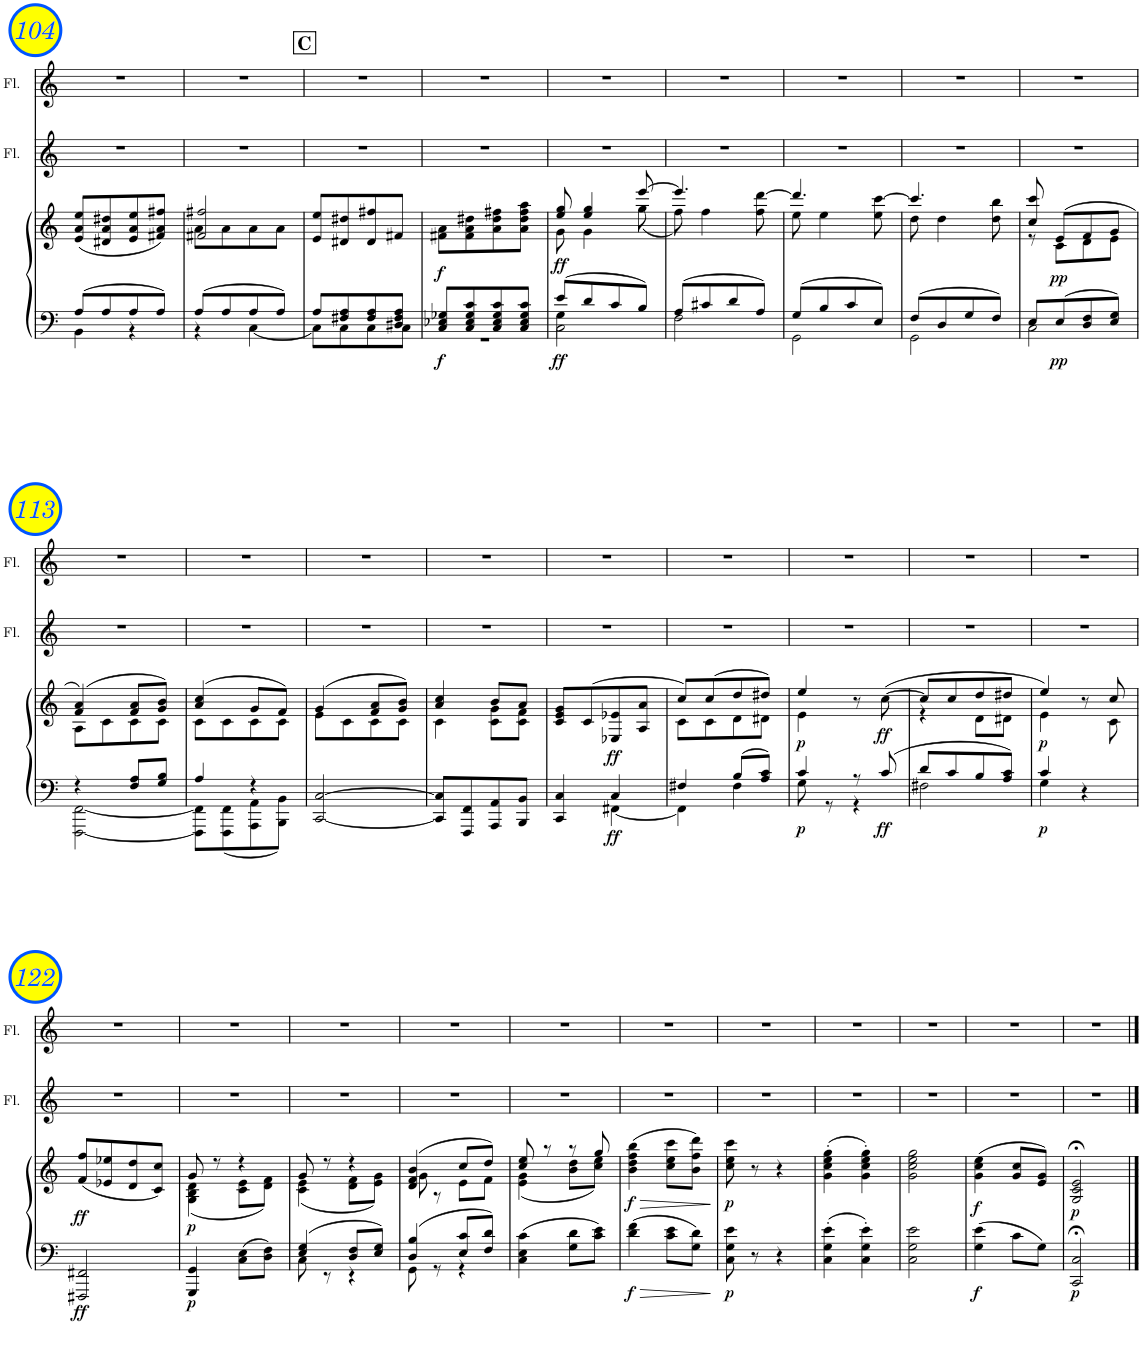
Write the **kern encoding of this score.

**kern	**kern	**dynam	**kern	**kern
*part3	*part3	*part3	*part2	*part1
*staff4	*staff3	*staff3/4	*staff2	*staff1
*I"Piano	*	*	*I"Flute	*I"Flute
*I'Pno	*	*	*I'Fl.	*I'Fl.
!!LO:PB:g=z
*clefF4	*clefG2	*	*clefG2	*clefG2
*k[]	*k[]	*	*k[]	*k[]
*M2/4	*M2/4	*	*M2/4	*M2/4
=104	=104	=104	=104	=104
*^	*	*	*	*
8A/L	4BB\	(8e/ 8a/ 8ee/L	.	2r	2r
8A/	.	8d#X/ 8a/ 8dd#X/	.	.	.
8A/	4r	8e/ 8a/ 8ee/	.	.	.
8A/J	.	8f#X/ 8a/ 8ff#X/J)	.	.	.
=105	=105	=105	=105	=105	=105
*	*	*^	*	*	*
8A/L	4r	2f#X/ 2ff#X/	8a\L	.	2r	2r
8A/	.	.	8a\	.	.	.
8A/	[4C\	.	8a\	.	.	.
8A/J	.	.	8a\J	.	.	.
*	*	*v	*v	*	*	*
!!LO:REH:place=s1:a:B:cj:fs=14:t=C
=106	=106	=106	=106	=106	=106
8A/L	8C\L]	8e/ 8ee/L	.	2r	2r
8F#X/ 8A/	8C\	8d#X/ 8dd#X/	.	.	.
8F#/ 8A/	8C\	8d#/ 8ff#X/	.	.	.
8D#X/ 8F#/ 8A/J	8C\J	8f#X/J	.	.	.
=107	=107	=107	=107	=107	=107
!	!	!	!LO:DY:b=2	!	!
!	!	!	!LO:DY:n=1:b	!	!
8C/ 8E-X/ 8G-X/L	2r	8f#X\ 8a\L	f f	2r	2r
8C/ 8E-/ 8G-/ 8c/	.	8f#\ 8a\ 8dd#X\	.	.	.
8C/ 8E-/ 8G-/ 8c/	.	8a\ 8dd#\ 8ff#X\	.	.	.
8C/ 8E-/ 8G-/ 8c/J	.	8a\ 8dd#\ 8ff#\ 8aa\J	.	.	.
=108	=108	=108	=108	=108	=108
*	*^	*^	*	*	*
!	!	!	!	!	!LO:DY:b=2	!	!
!	!	!	!	!	!LO:DY:n=1:b	!	!
8e/L	4G\	2C\	8ee/ 8gg/	8g\	ff ff	2r	2r
8d/	.	.	4ee/ 4gg/	4g\	.	.	.
8c/	4ryy	.	.	.	.	.	.
8B/J	.	.	[8eee/	(8gg\	.	.	.
*	*v	*v	*	*	*	*	*
=109	=109	=109	=109	=109	=109	=109
8A/L	2F\	4.eee/]	8ff\)	.	2r	2r
8c#X/	.	.	4ff\	.	.	.
8d/	.	.	.	.	.	.
8A/J	.	8ff\ [8ddd\	8ryy	.	.	.
=110	=110	=110	=110	=110	=110	=110
8G/L	2GG\	4.ddd/]	8ee\	.	2r	2r
8B/	.	.	4ee\	.	.	.
8c/	.	.	.	.	.	.
8E/J	.	8ee\ [8ccc\	8ryy	.	.	.
=111	=111	=111	=111	=111	=111	=111
8F/L	2GG\	4.ccc/]	8dd\	.	2r	2r
8D/	.	.	4dd\	.	.	.
8G/	.	.	.	.	.	.
8F/J	.	8dd\ 8bb\	8ryy	.	.	.
=112	=112	=112	=112	=112	=112	=112
8E/L	2C\	8cc/ 8ccc/	8r	.	2r	2r
!	!	!	!	!LO:DY:b=2	!	!
!	!	!	!	!LO:DY:n=1:b	!	!
8E/	.	(8e/L	8c\L	pp pp	.	.
8D/ 8F/	.	8f/	8d\	.	.	.
8E/ 8G/J	.	8g/J	8e\J	.	.	.
!!LO:LB:g=z
=113	=113	=113	=113	=113	=113	=113
4r	[2FFF\ [2FF\	(4f/ 4a/)	8A\L	.	2r	2r
.	.	.	8c\	.	.	.
8F/ 8A/L	.	8f/ 8a/L	8c\	.	.	.
8G/ 8B/J	.	8g/ 8b/J)	8c\J	.	.	.
=114	=114	=114	=114	=114	=114	=114
4A/	8FFF\] 8FF\]L	(4a/ 4cc/	8c\L	.	2r	2r
.	8FFF\ 8FF\	.	8c\	.	.	.
4r	8AAA\ 8AA\	8g/L	8c\	.	.	.
.	8BBB\ 8BB\J	8f/J)	8c\J	.	.	.
*v	*v	*	*	*	*	*
=115	=115	=115	=115	=115	=115
[2CC/ [2C/	(4g/	8e\L	.	2r	2r
.	.	8c\	.	.	.
.	8f/ 8a/L	8c\	.	.	.
.	8g/ 8b/J)	8c\J	.	.	.
=116	=116	=116	=116	=116	=116
8CC/] 8C/]L	4a/ 4cc/	4c\	.	2r	2r
8FFF/ 8FF/	.	.	.	.	.
8AAA/ 8AA/	8b/L	8c\ 8g\L	.	.	.
8BBB/ 8BB/J	8a/J	8c\ 8f\J	.	.	.
*	*v	*v	*	*	*
=117	=117	=117	=117	=117
*^	*	*	*	*
4CC/ 4C/	4ryy	8c/ 8e/ 8g/L	.	2r	2r
.	.	(>8c/	.	.	.
!	!	!	!LO:DY:b=2	!	!
!	!	!	!LO:DY:n=1:b	!	!
4C/	[4FF#X\	8E-X/ 8e-X/	ff ff	.	.
.	.	8A/ 8a/J	.	.	.
=118	=118	=118	=118	=118	=118
*	*	*^	*	*	*
4F#X/	4FF#\]	8cc/L)	8c\L	.	2r	2r
.	.	(8cc/	8c\	.	.	.
8B/L	4F#\	8dd/	8d\	.	.	.
8A/ 8c/J	.	8dd#X/J)	8d#X\J	.	.	.
=119	=119	=119	=119	=119	=119	=119
!	!	!	!	!LO:DY:b=2	!	!
!	!	!	!	!LO:DY:n=1:b	!	!
4c/	8G\	4ee/	4e\	p p	2r	2r
.	8r	.	.	.	.	.
8r	4r	8r	4ryy	.	.	.
!	!	!	!	!LO:DY:n=2:b=2	!	!
!	!	!	!	!LO:DY:n=3:b	!	!
8c/	.	([8cc\	.	ff ff	.	.
=120	=120	=120	=120	=120	=120	=120
8d/L	2F#X\	8cc/L]	4r	.	2r	2r
8c/	.	8cc/	.	.	.	.
8B/	.	8dd/	8d\L	.	.	.
8A/ 8c/J	.	8dd#X/J	8d#X\J	.	.	.
=121	=121	=121	=121	=121	=121	=121
!	!	!	!	!LO:DY:b=2	!	!
!	!	!	!	!LO:DY:n=1:b	!	!
4c/	4G\	4ee/)	4e\	p p	2r	2r
4r	4ryy	8r	8ryy	.	.	.
.	.	8cc/	8c\	.	.	.
*v	*v	*	*	*	*	*
!!LO:LB:g=z
=122	=122	=122	=122	=122	=122
!	!	!	!LO:DY:b=2	!	!
!	!	!	!LO:DY:n=1:b	!	!
*	*v	*v	*	*	*
2FFF#X/ 2FF#X/	(8f/ 8ff/L	ff ff	2r	2r
.	8e-X/ 8ee-X/	.	.	.
.	8d/ 8dd/	.	.	.
.	8c/ 8cc/J)	.	.	.
=123	=123	=123	=123	=123
*	*^	*	*	*
!	!	!	!LO:DY:b=2	!	!
!	!	!	!LO:DY:n=1:b	!	!
4GGG/ 4GG/	8g/	(4G\ 4B\ 4d\	p p	2r	2r
.	8r	.	.	.	.
8C\ 8E\L	4r	8c\ 8e\L	.	.	.
8D\ 8F\J	.	8d\ 8f\J)	.	.	.
=124	=124	=124	=124	=124	=124
*^	*	*	*	*	*
4E/ 4G/	8C\	8g/	(4c\ 4e\	.	2r	2r
.	8r	8r	.	.	.	.
8D/ 8F/L	4r	4r	8d\ 8f\L	.	.	.
8E/ 8G/J	.	.	8e\ 8g\J)	.	.	.
=125	=125	=125	=125	=125	=125	=125
4D/ 4B/	8GG\	(4d/ 4f/ 4b/	8g\	.	2r	2r
.	8r	.	8r	.	.	.
8E/ 8c/L	4r	8cc/L	8e\L	.	.	.
8F/ 8d/J	.	8dd/J)	8f\J	.	.	.
*v	*v	*	*	*	*	*
=126	=126	=126	=126	=126	=126
4C\ 4E\ 4c\	8cc/ 8ee/	(4e\ 4g\	.	2r	2r
.	8r	.	.	.	.
8G\ 8d\L	8r	8b\ 8dd\L	.	.	.
8c\ 8e\J	8gg/	8cc\ 8ee\J)	.	.	.
=127	=127	=127	=127	=127	=127
!	!	!	!LO:HP:b	!	!
!	!	!	!LO:DY:n=1:b=2	!	!
!	!	!	!LO:DY:n=2:b	!	!
*	*v	*v	*	*	*
4d\ 4f\	(4b\ 4dd\ 4ff\ 4bb\	> f f	2r	2r
8c\ 8e\L	8cc\ 8ee\ 8ccc\L	.	.	.
8G\ 8d\J	8b\ 8ff\ 8ddd\J)	.	.	.
.	.	]	.	.
=128	=128	=128	=128	=128
!	!	!LO:DY:b=2	!	!
!	!	!LO:DY:n=1:b	!	!
8C\ 8G\ 8e\	8cc\ 8ee\ 8ccc\	p p	2r	2r
8r	8r	.	.	.
4r	4r	.	.	.
=129	=129	=129	=129	=129
4C\' 4G\' 4e\'	(4g\' 4cc\' 4ee\' 4gg\'	.	2r	2r
4C\' 4G\' 4e\'	4g\' 4cc\' 4ee\' 4gg\')	.	.	.
=130	=130	=130	=130	=130
2C\ 2G\ 2e\	2g\ 2cc\ 2ee\ 2gg\	.	2r	2r
=131	=131	=131	=131	=131
!	!	!LO:DY:b=2	!	!
!	!	!LO:DY:n=1:b	!	!
4G\ 4e\	(4g\ 4cc\ 4ee\	f f	2r	2r
8c\L	8g/ 8cc/L	.	.	.
8G\J	8e/ 8g/J)	.	.	.
=132	=132	=132	=132	=132
!	!	!LO:DY:b=2	!	!
!	!	!LO:DY:n=1:b	!	!
2CC/;< 2C/;<	2G/;< 2c/;< 2e/;<	p p	2r	2r
==	==	==	==	==
*-	*-	*-	*-	*-
